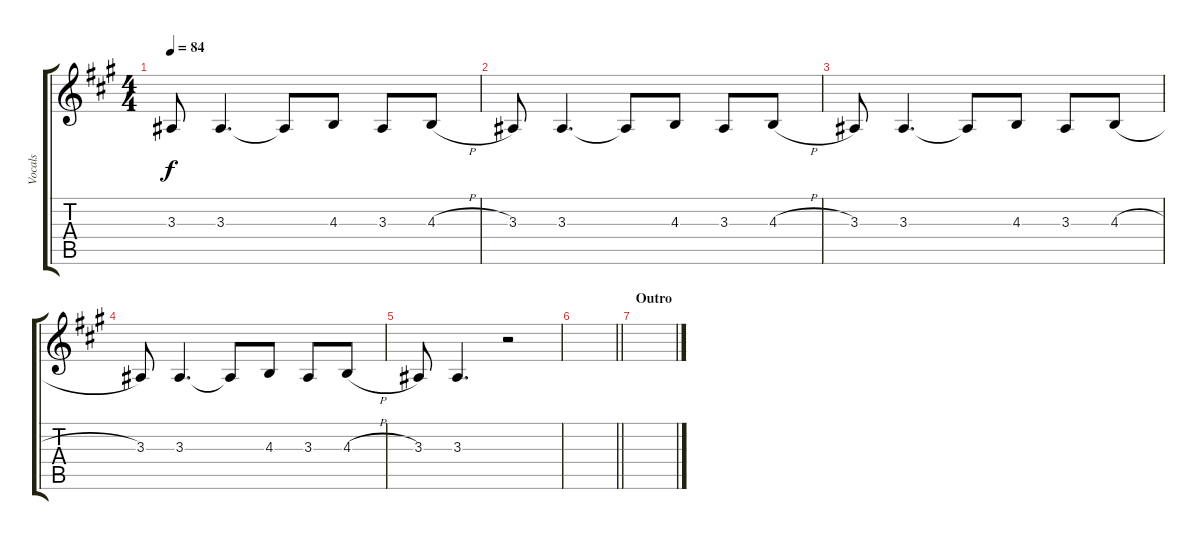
\track ("Vocals" "Vocals") {instrument stringensemble1}
\staff {score tabs}
\tuning (E4 B3 G3 D3 A2 E2) {hide}
\ts (4 4)
\tempo 84
\clef g2
\ks a
3.3.8{dy f} 3.3.4{d} 3.3{t}.8 4.3.8 3.3.8 4.3{h}.8 |
3.3.8 3.3.4{d} 3.3{t}.8 4.3.8 3.3.8 4.3{h}.8 |
3.3.8 3.3.4{d} 3.3{t}.8 4.3.8 3.3.8 4.3{h}.8 |
3.3.8 3.3.4{d} 3.3{t}.8 4.3.8 3.3.8 4.3{h}.8 |
3.3.8 3.3.4{d} r.2 |
\barLineRight lightlight
|
\section ("" "Outro")
